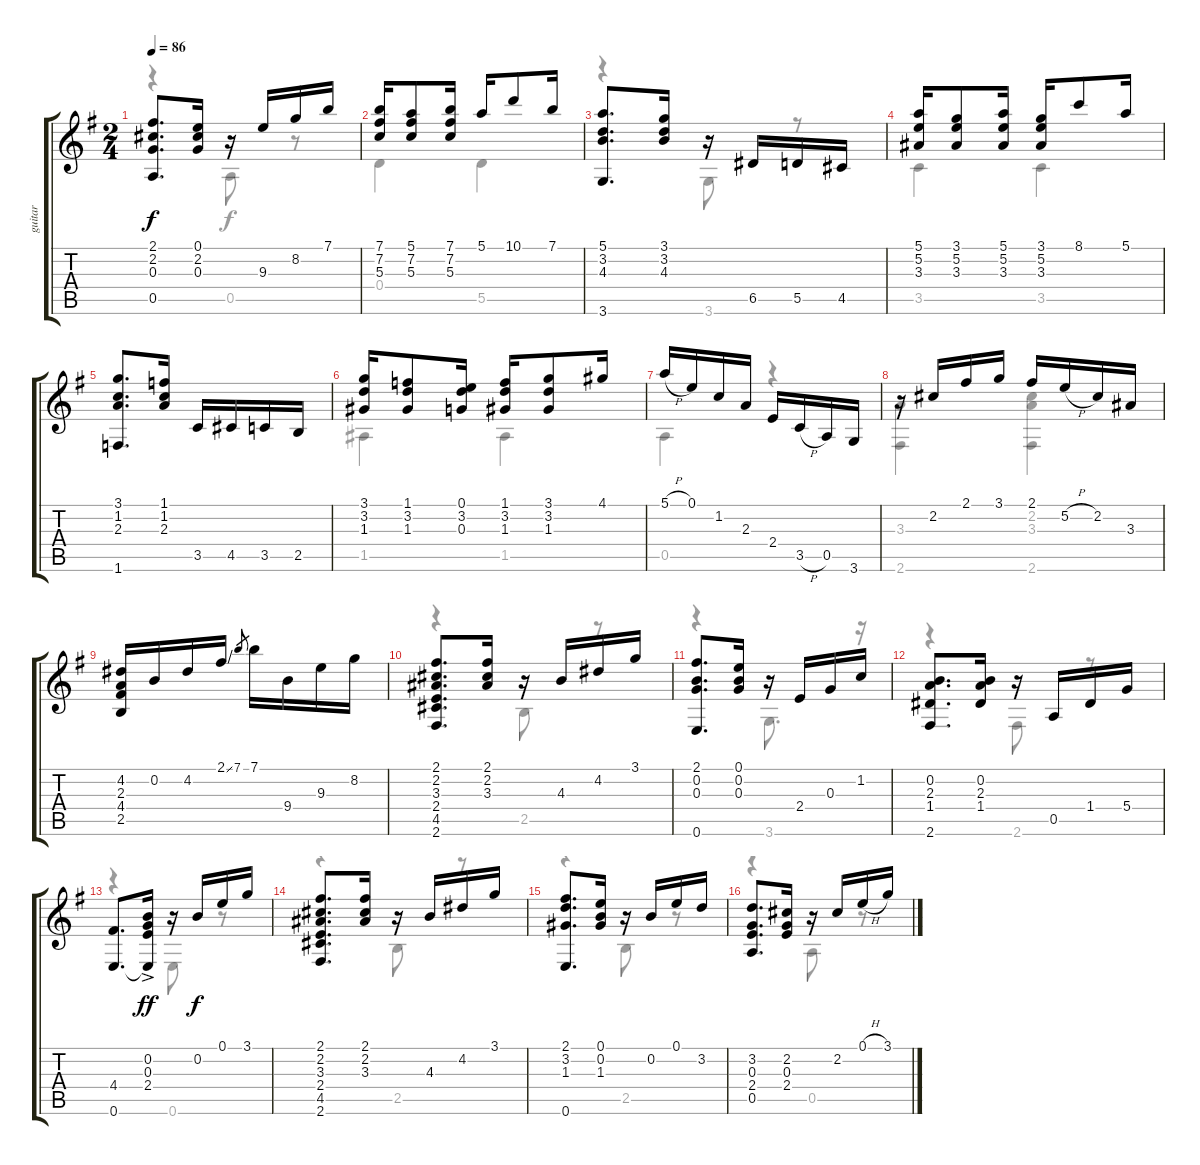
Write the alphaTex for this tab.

\track ("guitar" "guitar") {instrument acousticguitarnylon}
\staff {score tabs}
\tuning (E4 B3 G3 D3 A2 E2) {hide}
\voice
\ts (2 4)
\tempo 86
\clef g2
\ks g
(2.1 2.2 0.3 0.5).8{d dy f} (0.1 2.2 0.3).16 r.16 9.3.16 8.2.16 7.1.16 |
(7.1 7.2 5.3).16 (5.1 7.2 5.3).8 (7.1 7.2 5.3).16 5.1.16 10.1.8 7.1.16 |
(5.1 3.2 4.3 3.6).8{d} (3.1 3.2 4.3).16 r.16 6.5.16 5.5.16 4.5.16 |
(5.1 5.2 3.3).16 (3.1 5.2 3.3).8 (5.1 5.2 3.3).16 (3.1 5.2 3.3).16 8.1.8 5.1.16 |
(3.1 1.2 2.3 1.6).8{d} (1.1 1.2 2.3).16 3.5.16 4.5.16 3.5.16 2.5.16 |
(3.1 3.2 1.3).16 (1.1 3.2 1.3).8 (0.1 3.2 0.3).16 (1.1 3.2 1.3).16 (3.1 3.2 1.3).8 4.1.16 |
5.1{h}.16 0.1.16 1.2.16 2.3.16 2.4.16 3.5{h}.16 0.5.16 3.6.16 |
r.16 2.2.16 2.1.16 3.1.16 2.1.16 5.2{h}.16 2.2.16 3.3.16 |
(4.2 2.3 4.4 2.5).16 0.2.16 4.2.16 2.1{ss}.16 7.1.8{gr} 7.1.16 9.4.16 9.3.16 8.2.16 |
(2.1 2.2 3.3 2.4 4.5 2.6).8{d} (2.1 2.2 3.3).16 r.16 4.3.16 4.2.16 3.1.16 |
(2.1 0.2 0.3 0.6).8{d} (0.1 0.2 0.3).16 r.16 2.4.16 0.3.16 1.2.16 |
(0.2 2.3 1.4 2.6).8{d} (0.2 2.3 1.4).16 r.16 0.5.16 1.4.16 5.4.16 |
(4.4 0.6).8{d} (0.2{ac} 0.3{ac} 2.4{ac} 0.6{t}).16{dy ff} r.16 0.2.16{dy f} 0.1.16 3.1.16 |
(2.1 2.2 3.3 2.4 4.5 2.6).8{d} (2.1 2.2 3.3).16 r.16 4.3.16 4.2.16 3.1.16 |
(2.1 3.2 1.3 0.6).8{d} (0.1 0.2 1.3).16 r.16 0.2.16 0.1.16 3.2.16 |
(3.2 0.3 2.4 0.5).8{d} (2.2 0.3 2.4).16 r.16 2.2.16 0.1{h}.16 3.1.16
\voice
\clef g2
\ottava regular
\simile none
\ks g
r.4{dy f} 0.5.8 r.8 |
0.4.4 5.5.4 |
r.4 3.6.8 r.8 |
3.5.4 3.5.4 |
|
1.5.4 1.5.4 |
0.5.4 r.4 |
(3.3 2.6).4 (2.2 3.3 2.6).4 |
|
r.4 2.5.8 r.8 |
r.4 3.6.8{d} r.16 |
r.4 2.6.8 r.8 |
r.4 0.6.8 r.8 |
r.4 2.5.8 r.8 |
r.4 2.5.8 r.8 |
r.4 0.5.8 r.8
